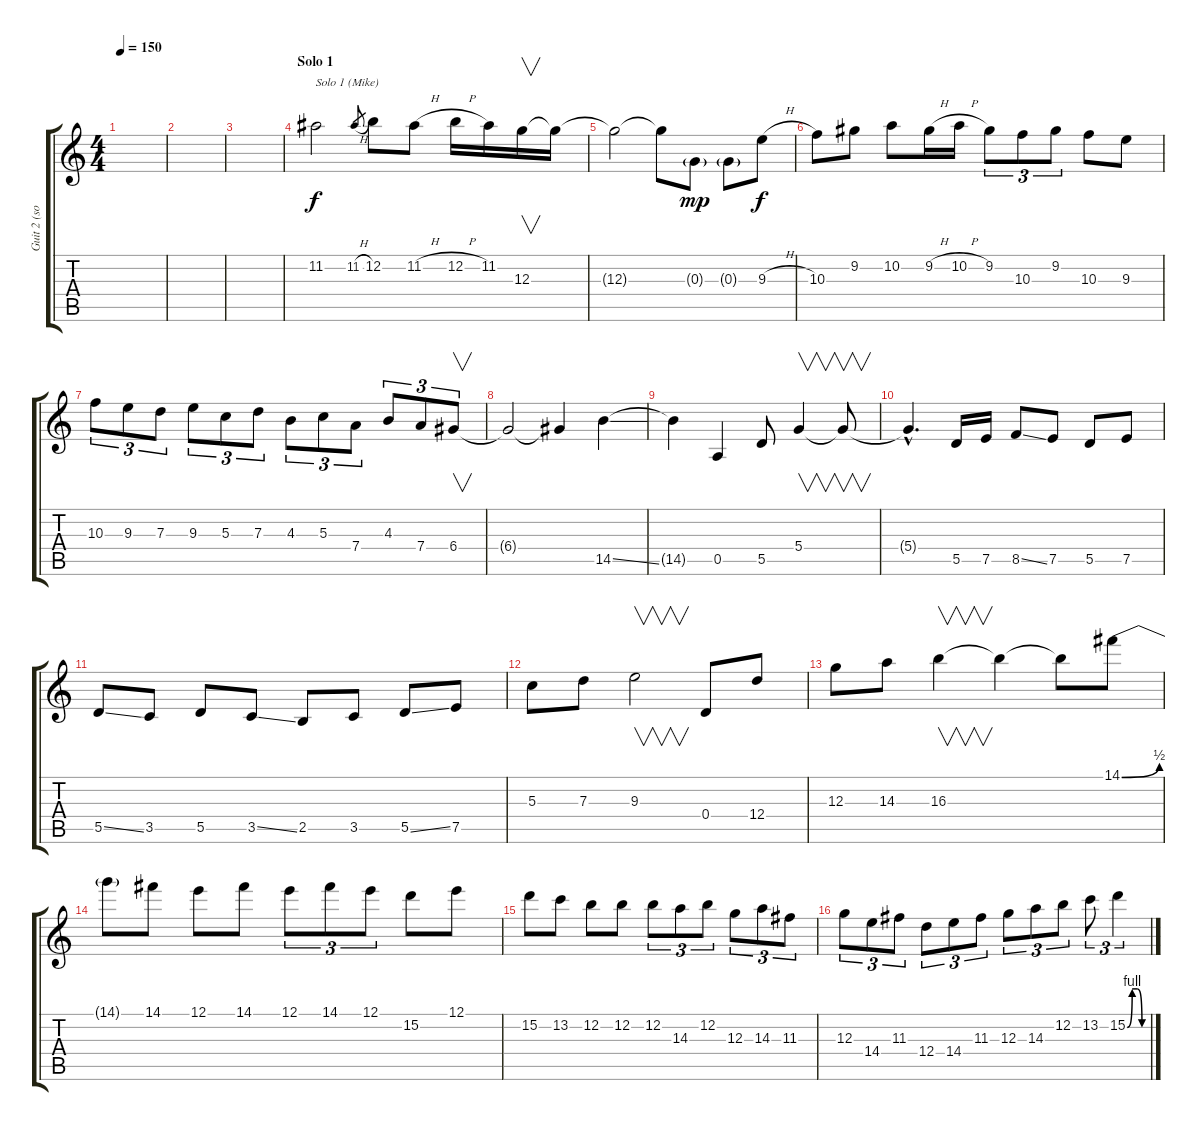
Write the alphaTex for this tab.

\track ("Guit 2 (solo)" "Guit 2 (so") {instrument overdrivenguitar}
\staff {score tabs}
\tuning (E4 B3 G3 D3 A2 E2) {hide}
\ts (4 4)
\tempo 150
\clef g2
\ks c
|
|
|
\section ("" "Solo 1")
11.2.2{txt "Solo 1 (Mike)"} 11.2{h}.8{gr} 12.2.8 11.2{h}.8 12.2{h}.16 11.2.16 12.3.16{v} 12.3{t}.16 |
12.3{t}.2 12.3{t}.8 0.3{g}.8{dy mp} 0.3{g}.8 9.3{h}.8{dy f} |
10.3.8 9.2.8 10.2.8 9.2{h}.16 10.2{h}.16 9.2.8{tu (3 2)} 10.3.8{tu (3 2)} 9.2.8{tu (3 2)} 10.3.8 9.3.8 |
10.3.8{tu (3 2)} 9.3.8{tu (3 2)} 7.3.8{tu (3 2)} 9.3.8{tu (3 2)} 5.3.8{tu (3 2)} 7.3.8{tu (3 2)} 4.3.8{tu (3 2)} 5.3.8{tu (3 2)} 7.4.8{tu (3 2)} 4.3.8{tu (3 2)} 7.4.8{tu (3 2)} 6.4.8{v tu (3 2)} |
6.4{t}.2 6.4{t}.4 14.5{ss}.4 |
14.5{t}.4 0.5.4 5.5.8 5.4.4{v} 5.4{t}.8{v} |
5.4{hac t}.4{d} 5.5.16 7.5.16 8.5{ss}.8 7.5.8 5.5.8 7.5.8 |
5.5{ss}.8 3.5.8 5.5.8 3.5{ss}.8 2.5.8 3.5.8 5.5{ss}.8 7.5.8 |
5.3.8 7.3.8 9.3.2{v} 0.4.8 12.4.8 |
12.3.8 14.3.8 16.3.4{v} 16.3{t}.4 16.3{t}.8 14.1{be (bend 0 0 60 2)}.8 |
14.1{t}.8 14.1.8 12.1.8 14.1.8 12.1.8{tu (3 2)} 14.1.8{tu (3 2)} 12.1.8{tu (3 2)} 15.2.8 12.1.8 |
15.2.8 13.2.8 12.2.8 12.2.8 12.2.8{tu (3 2)} 14.3.8{tu (3 2)} 12.2.8{tu (3 2)} 12.3.8{tu (3 2)} 14.3.8{tu (3 2)} 11.3.8{tu (3 2)} |
12.3.8{tu (3 2)} 14.4.8{tu (3 2)} 11.3.8{tu (3 2)} 12.4.8{tu (3 2)} 14.4.8{tu (3 2)} 11.3.8{tu (3 2)} 12.3.8{tu (3 2)} 14.3.8{tu (3 2)} 12.2.8{tu (3 2)} 13.2.8{tu (3 2)} 15.2{be (custom 0 0 15 4 30 4 45 0 60 0)}.4{tu (3 2)}
